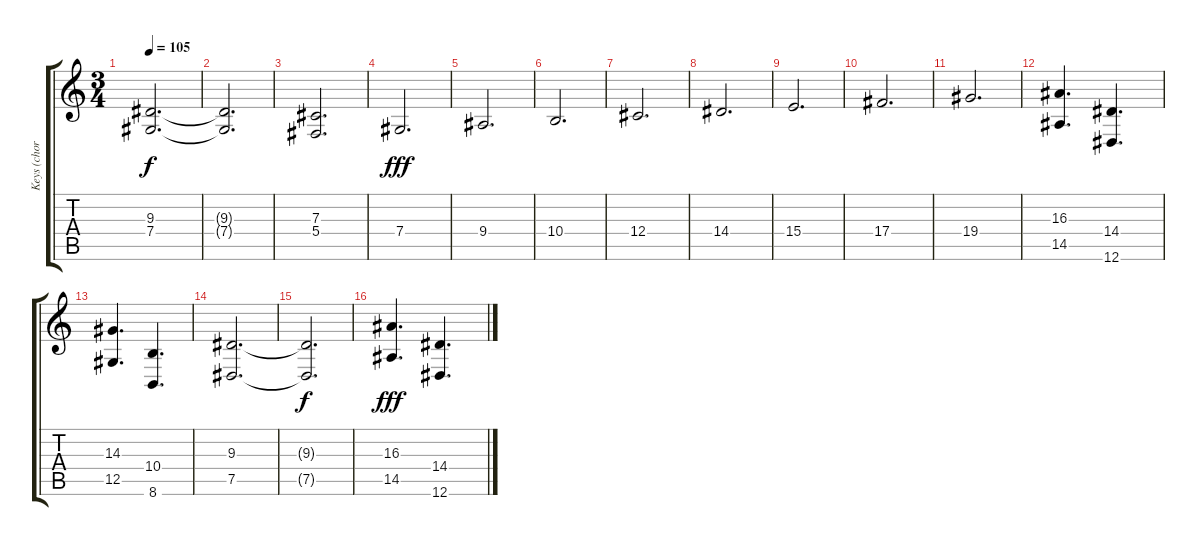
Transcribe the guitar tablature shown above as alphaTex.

\track ("Keys (chords)" "Keys (chor") {instrument synthstrings1}
\staff {score tabs}
\tuning (Eb4 Bb3 Gb3 Db3 Ab2 Eb2) {hide}
\ts (3 4)
\tempo 105
\clef g2
\ks c
(9.3{t} 7.4{t}).2{d dy f} |
(9.3{t} 7.4{t}).2{d} |
(7.3 5.4).2{d} |
7.4.2{d dy fff} |
9.4.2{d} |
10.4.2{d} |
12.4.2{d} |
14.4.2{d} |
15.4.2{d} |
17.4.2{d} |
19.4.2{d} |
(16.3 14.5).4{d} (14.4 12.6).4{d} |
(14.3 12.5).4{d} (10.4 8.6).4{d} |
(9.3 7.5).2{d} |
(9.3{t} 7.5{t}).2{d dy f} |
(16.3 14.5).4{d dy fff} (14.4 12.6).4{d}
